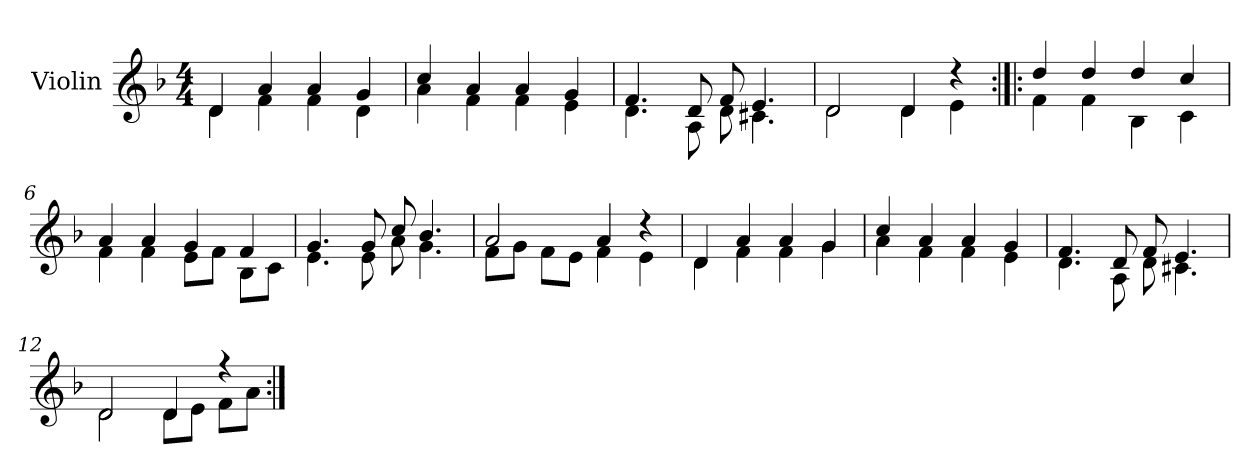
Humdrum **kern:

**kern
*part1
*staff1
*I"Violin
*I'Vln.
*stria5
*clefG2
*k[b-]
*M4/4
*MM120
=1
*^
4d	4d
4a	4f
4a	4f
4g	4d
=2	=2
4cc	4a
4a	4f
4a	4f
4g	4e
=3	=3
4.f	4.d
8d	8A
8f	8d
4.e	4.c#X
=4	=4
2d	2d
4d	4d
4r	4e
=5:|!|:	=5:|!|:
4dd	4f
4dd	4f
4dd	4B-
4cc	4c
=6	=6
4a	4f
4a	4f
4g	8eL
.	8fJ
4f	8B-L
.	8cJ
=7	=7
4.g	4.e
8g	8e
8cc	8a
4.b-	4.g
=8	=8
2a	8fL
.	8gJ
.	8fL
.	8eJ
4a	4f
4r	4e
=9	=9
4d	4d
4a	4f
4a	4f
4g	4g
=10	=10
4cc	4a
4a	4f
4a	4f
4g	4e
=11	=11
4.f	4.d
8d	8A
8f	8d
4.e	4.c#X
=12	=12
2d	2d
4d	8dL
.	8eJ
4r	8fL
.	8aJ
*v	*v
=:|!
*-
